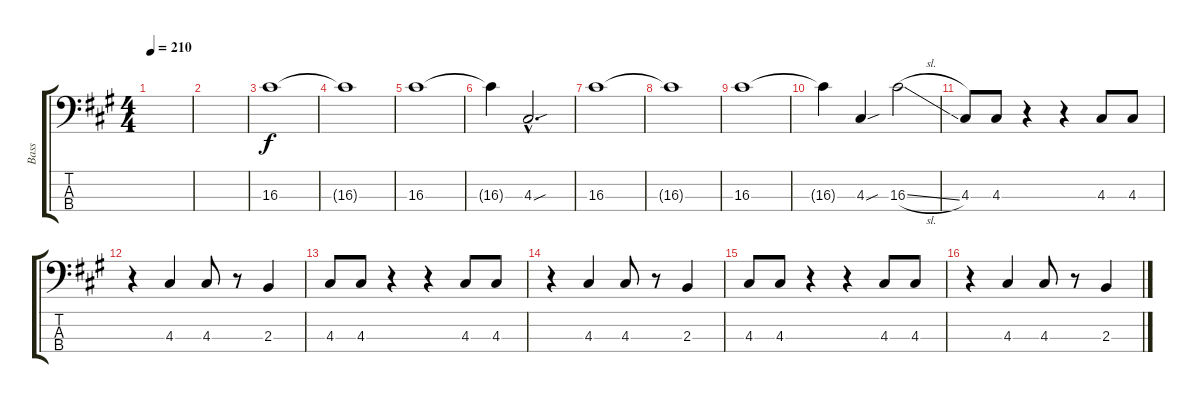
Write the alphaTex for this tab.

\track ("Bass" "Bass") {instrument electricbassfinger}
\staff {score tabs}
\tuning (G2 D2 A1 E1) {hide}
\ts (4 4)
\tempo 210
\clef f4
\ks a
|
|
16.3.1 |
16.3{t}.1 |
16.3.1 |
16.3{t}.4 4.3{sou hac}.2{d} |
16.3.1 |
16.3{t}.1 |
16.3.1 |
16.3{t}.4 4.3{sou}.4 16.3{sl}.2 |
4.3.8 4.3.8 r.4 r.4 4.3.8 4.3.8 |
r.4 4.3.4 4.3.8 r.8 2.3.4 |
4.3.8 4.3.8 r.4 r.4 4.3.8 4.3.8 |
r.4 4.3.4 4.3.8 r.8 2.3.4 |
4.3.8 4.3.8 r.4 r.4 4.3.8 4.3.8 |
r.4 4.3.4 4.3.8 r.8 2.3.4
